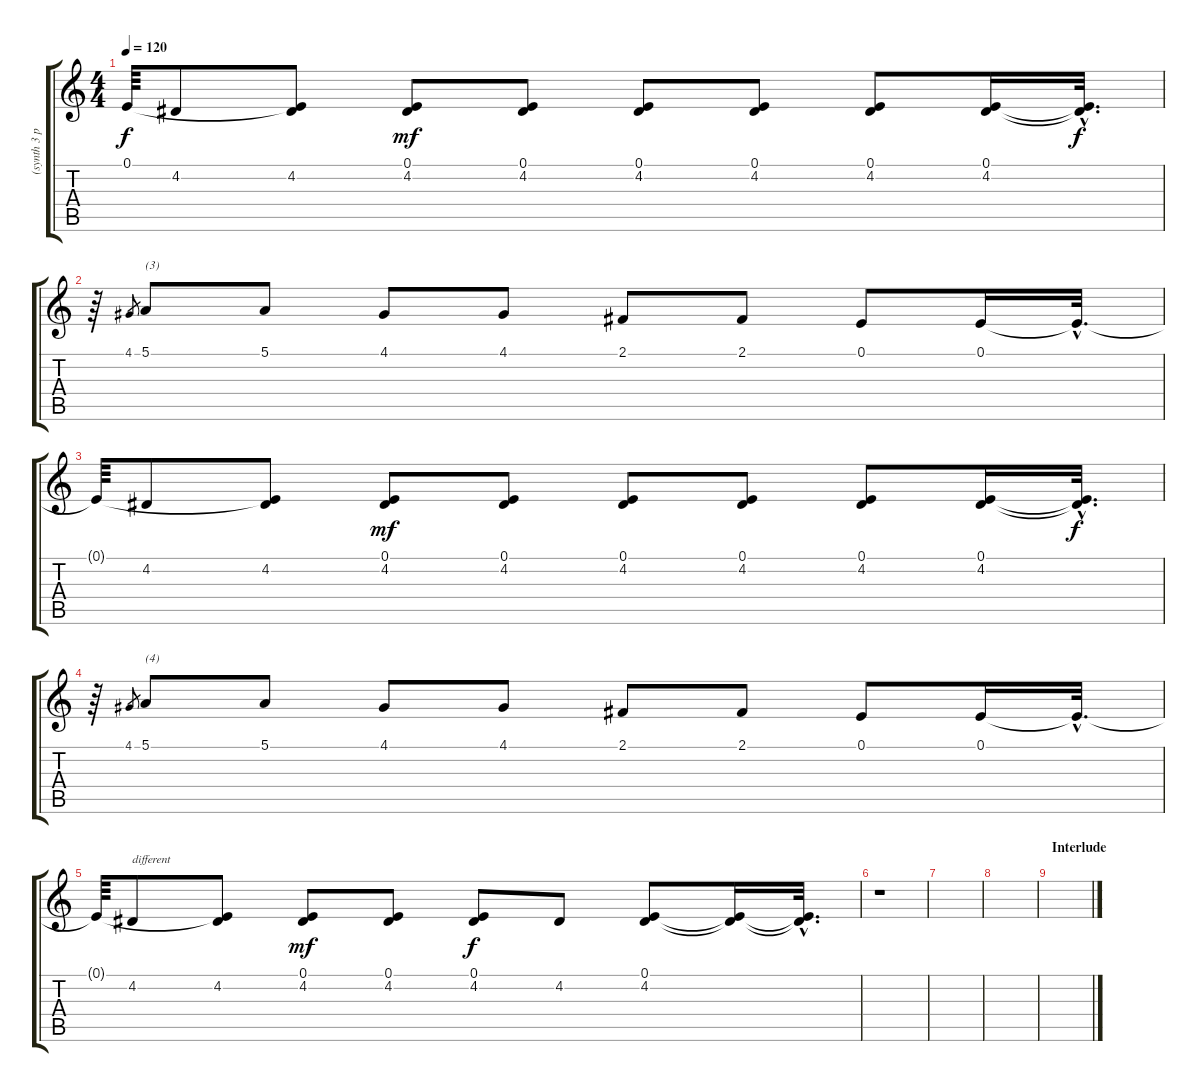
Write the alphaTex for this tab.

\track ("(synth 3 piano reverb)" "(synth 3 p") {instrument acousticgrandpiano}
\staff {score tabs}
\tuning (E4 B3 G3 D3 A2 E2) {hide}
\ts (4 4)
\tempo 120
\clef g2
\ks c
0.1{t}.64{dy f} 4.2.8 (0.1{t} 4.2).8 (0.1 4.2).8{dy mf} (0.1 4.2).8 (0.1 4.2).8 (0.1 4.2).8 (0.1 4.2).8 (0.1 4.2).16 (0.1{hac t} 4.2{hac t}).32{d dy f} |
r.64 4.1.8{gr} 5.1.8{txt "(3)"} 5.1.8 4.1.8 4.1.8 2.1.8 2.1.8 0.1.8 0.1.16 0.1{hac t}.32{d} |
0.1{t}.64 4.2.8 (0.1{t} 4.2).8 (0.1 4.2).8{dy mf} (0.1 4.2).8 (0.1 4.2).8 (0.1 4.2).8 (0.1 4.2).8 (0.1 4.2).16 (0.1{hac t} 4.2{hac t}).32{d dy f} |
r.64 4.1.8{gr} 5.1.8{txt "(4)"} 5.1.8 4.1.8 4.1.8 2.1.8 2.1.8 0.1.8 0.1.16 0.1{hac t}.32{d} |
0.1{t}.64 4.2.8{txt "different"} (0.1{t} 4.2).8 (0.1 4.2).8{dy mf} (0.1 4.2).8 (0.1 4.2).8{dy f} 4.2.8 (0.1 4.2).8 (0.1{t} 4.2{t}).16 (0.1{hac t} 4.2{hac t}).32{d} |
r.1 |
|
|
\section ("" "Interlude")
